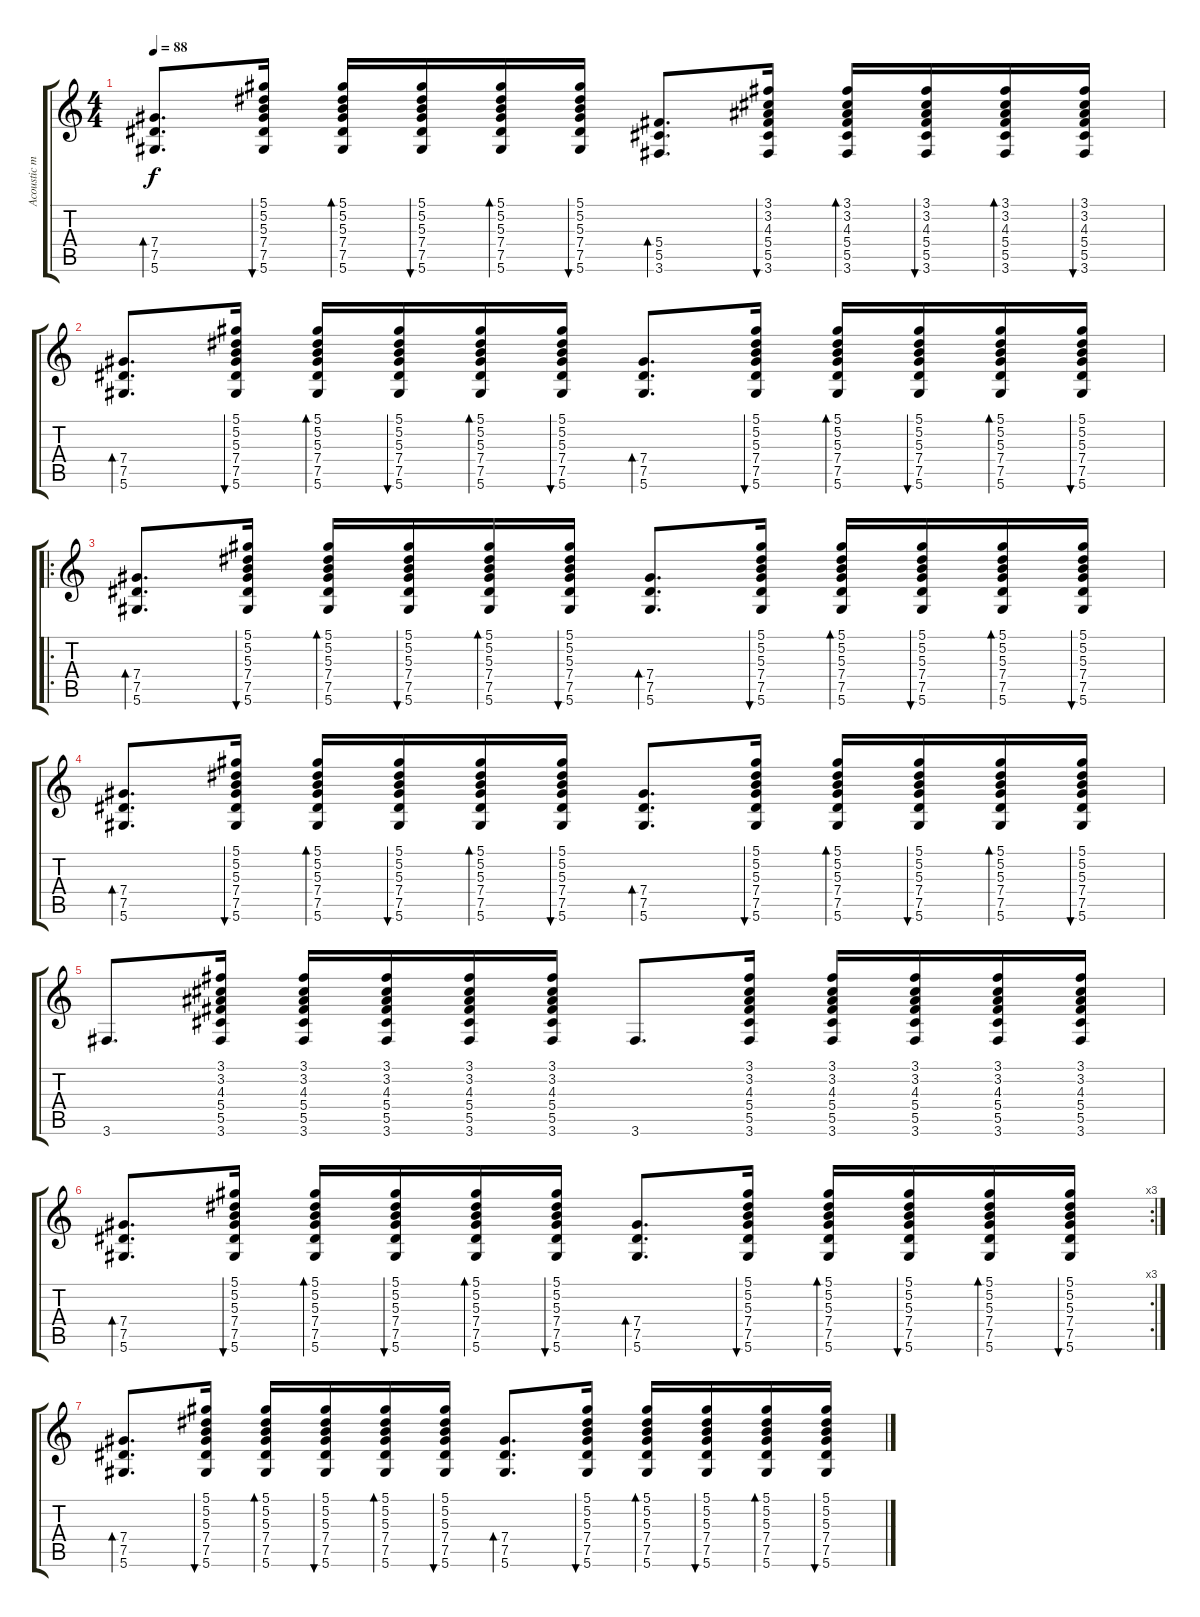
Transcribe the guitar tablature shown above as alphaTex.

\track ("Acoustic main rythm (by Rim)" "Acoustic m") {instrument acousticguitarsteel}
\staff {score tabs}
\tuning (Eb4 Bb3 Gb3 Db3 Ab2 Eb2) {hide}
\ts (4 4)
\tempo 88
\clef g2
\ks c
(7.4 7.5 5.6).8{d bd 120 dy f} (5.1 5.2 5.3 7.4 7.5 5.6).16{bu 60} (5.1 5.2 5.3 7.4 7.5 5.6).16{bd 60} (5.1 5.2 5.3 7.4 7.5 5.6).16{bu 60} (5.1 5.2 5.3 7.4 7.5 5.6).16{bd 60} (5.1 5.2 5.3 7.4 7.5 5.6).16{bu 60} (5.4 5.5 3.6).8{d bd 120} (3.1 3.2 4.3 5.4 5.5 3.6).16{bu 60} (3.1 3.2 4.3 5.4 5.5 3.6).16{bd 60} (3.1 3.2 4.3 5.4 5.5 3.6).16{bu 60} (3.1 3.2 4.3 5.4 5.5 3.6).16{bd 60} (3.1 3.2 4.3 5.4 5.5 3.6).16{bu 60} |
(7.4 7.5 5.6).8{d bd 120} (5.1 5.2 5.3 7.4 7.5 5.6).16{bu 60} (5.1 5.2 5.3 7.4 7.5 5.6).16{bd 60} (5.1 5.2 5.3 7.4 7.5 5.6).16{bu 60} (5.1 5.2 5.3 7.4 7.5 5.6).16{bd 60} (5.1 5.2 5.3 7.4 7.5 5.6).16{bu 60} (7.4 7.5 5.6).8{d bd 120} (5.1 5.2 5.3 7.4 7.5 5.6).16{bu 60} (5.1 5.2 5.3 7.4 7.5 5.6).16{bd 60} (5.1 5.2 5.3 7.4 7.5 5.6).16{bu 60} (5.1 5.2 5.3 7.4 7.5 5.6).16{bd 60} (5.1 5.2 5.3 7.4 7.5 5.6).16{bu 60} |
\ro
(7.4 7.5 5.6).8{d bd 120} (5.1 5.2 5.3 7.4 7.5 5.6).16{bu 60} (5.1 5.2 5.3 7.4 7.5 5.6).16{bd 60} (5.1 5.2 5.3 7.4 7.5 5.6).16{bu 60} (5.1 5.2 5.3 7.4 7.5 5.6).16{bd 60} (5.1 5.2 5.3 7.4 7.5 5.6).16{bu 60} (7.4 7.5 5.6).8{d bd 120} (5.1 5.2 5.3 7.4 7.5 5.6).16{bu 60} (5.1 5.2 5.3 7.4 7.5 5.6).16{bd 60} (5.1 5.2 5.3 7.4 7.5 5.6).16{bu 60} (5.1 5.2 5.3 7.4 7.5 5.6).16{bd 60} (5.1 5.2 5.3 7.4 7.5 5.6).16{bu 60} |
(7.4 7.5 5.6).8{d bd 120} (5.1 5.2 5.3 7.4 7.5 5.6).16{bu 60} (5.1 5.2 5.3 7.4 7.5 5.6).16{bd 60} (5.1 5.2 5.3 7.4 7.5 5.6).16{bu 60} (5.1 5.2 5.3 7.4 7.5 5.6).16{bd 60} (5.1 5.2 5.3 7.4 7.5 5.6).16{bu 60} (7.4 7.5 5.6).8{d bd 120} (5.1 5.2 5.3 7.4 7.5 5.6).16{bu 60} (5.1 5.2 5.3 7.4 7.5 5.6).16{bd 60} (5.1 5.2 5.3 7.4 7.5 5.6).16{bu 60} (5.1 5.2 5.3 7.4 7.5 5.6).16{bd 60} (5.1 5.2 5.3 7.4 7.5 5.6).16{bu 60} |
3.6.8{d} (3.1 3.2 4.3 5.4 5.5 3.6).16 (3.1 3.2 4.3 5.4 5.5 3.6).16 (3.1 3.2 4.3 5.4 5.5 3.6).16 (3.1 3.2 4.3 5.4 5.5 3.6).16 (3.1 3.2 4.3 5.4 5.5 3.6).16 3.6.8{d} (3.1 3.2 4.3 5.4 5.5 3.6).16 (3.1 3.2 4.3 5.4 5.5 3.6).16 (3.1 3.2 4.3 5.4 5.5 3.6).16 (3.1 3.2 4.3 5.4 5.5 3.6).16 (3.1 3.2 4.3 5.4 5.5 3.6).16 |
\rc 3
(7.4 7.5 5.6).8{d bd 120} (5.1 5.2 5.3 7.4 7.5 5.6).16{bu 60} (5.1 5.2 5.3 7.4 7.5 5.6).16{bd 60} (5.1 5.2 5.3 7.4 7.5 5.6).16{bu 60} (5.1 5.2 5.3 7.4 7.5 5.6).16{bd 60} (5.1 5.2 5.3 7.4 7.5 5.6).16{bu 60} (7.4 7.5 5.6).8{d bd 120} (5.1 5.2 5.3 7.4 7.5 5.6).16{bu 60} (5.1 5.2 5.3 7.4 7.5 5.6).16{bd 60} (5.1 5.2 5.3 7.4 7.5 5.6).16{bu 60} (5.1 5.2 5.3 7.4 7.5 5.6).16{bd 60} (5.1 5.2 5.3 7.4 7.5 5.6).16{bu 60} |
(7.4 7.5 5.6).8{d bd 120} (5.1 5.2 5.3 7.4 7.5 5.6).16{bu 60} (5.1 5.2 5.3 7.4 7.5 5.6).16{bd 60} (5.1 5.2 5.3 7.4 7.5 5.6).16{bu 60} (5.1 5.2 5.3 7.4 7.5 5.6).16{bd 60} (5.1 5.2 5.3 7.4 7.5 5.6).16{bu 60} (7.4 7.5 5.6).8{d bd 120} (5.1 5.2 5.3 7.4 7.5 5.6).16{bu 60} (5.1 5.2 5.3 7.4 7.5 5.6).16{bd 60} (5.1 5.2 5.3 7.4 7.5 5.6).16{bu 60} (5.1 5.2 5.3 7.4 7.5 5.6).16{bd 60} (5.1 5.2 5.3 7.4 7.5 5.6).16{bu 60}
